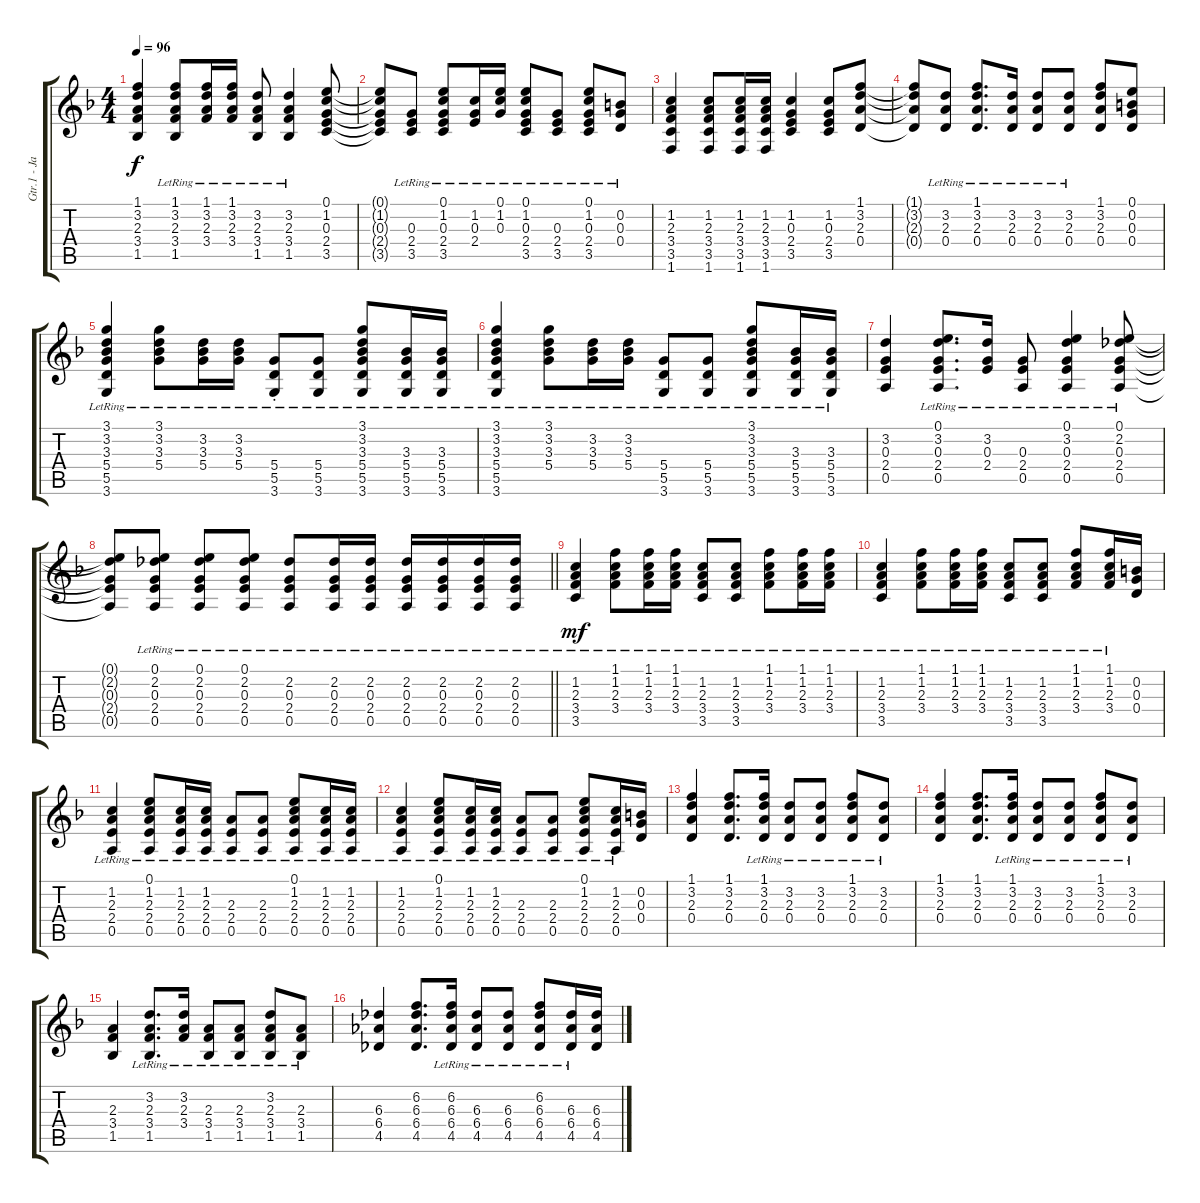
\track ("Gtr.1 - James Dean Bradfield" "Gtr.1 - Ja") {instrument acousticguitarsteel}
\staff {score tabs}
\tuning (E4 B3 G3 D3 A2 E2) {hide}
\ts (4 4)
\tempo 96
\clef g2
\ks f
(1.1 3.2 2.3 3.4 1.5).4{dy f} (1.1{lr} 3.2{lr} 2.3{lr} 3.4{lr} 1.5{lr}).8 (1.1{lr} 3.2{lr} 2.3{lr} 3.4{lr}).16 (1.1{lr} 3.2{lr} 2.3{lr} 3.4{lr}).16 (3.2{lr} 2.3{lr} 3.4{lr} 1.5{lr}).8 (3.2{lr} 2.3{lr} 3.4{lr} 1.5{lr}).4 (0.1 1.2 0.3 2.4 3.5).8 |
(0.1{t} 1.2{t} 0.3{t} 2.4{t} 3.5{t}).8 (0.3{lr} 2.4{lr} 3.5{lr}).8 (0.1{lr} 1.2{lr} 0.3{lr} 2.4{lr} 3.5{lr}).8 (1.2{lr} 0.3{lr} 2.4{lr}).16 (0.1{lr} 1.2{lr} 0.3{lr}).16 (0.1{lr} 1.2{lr} 0.3{lr} 2.4{lr} 3.5{lr}).8 (0.3{lr} 2.4{lr} 3.5{lr}).8 (0.1{lr} 1.2{lr} 0.3{lr} 2.4{lr} 3.5{lr}).8 (0.2{lr} 0.3{lr} 0.4{lr}).8 |
(1.2 2.3 3.4 3.5 1.6).4 (1.2 2.3 3.4 3.5 1.6).8 (1.2 2.3 3.4 3.5 1.6).16 (1.2 2.3 3.4 3.5 1.6).16 (1.2 0.3 2.4 3.5).4 (1.2 0.3 2.4 3.5).8 (1.1 3.2 2.3 0.4).8 |
(1.1{t} 3.2{t} 2.3{t} 0.4{t}).8 (3.2{lr} 2.3{lr} 0.4{lr}).8 (1.1{lr} 3.2{lr} 2.3{lr} 0.4{lr}).8{d} (3.2{lr} 2.3{lr} 0.4{lr}).16 (3.2{lr} 2.3{lr} 0.4{lr}).8 (3.2{lr} 2.3{lr} 0.4{lr}).8 (1.1 3.2 2.3 0.4).8 (0.1 0.2 0.3 0.4).8 |
(3.1{lr} 3.2{lr} 3.3{lr} 5.4{lr} 5.5{lr} 3.6{lr}).4 (3.1{lr} 3.2{lr} 3.3{lr} 5.4{lr}).8 (3.2{lr} 3.3{lr} 5.4{lr}).16 (3.2{lr} 3.3{lr} 5.4{lr}).16 (5.4{st lr} 5.5{st lr} 3.6{st lr}).8 (5.4{lr} 5.5{lr} 3.6{lr}).8 (3.1{lr} 3.2{lr} 3.3{lr} 5.4{lr} 5.5{lr} 3.6{lr}).8 (3.3{lr} 5.4{lr} 5.5{lr} 3.6{lr}).16 (3.3{lr} 5.4{lr} 5.5{lr} 3.6{lr}).16 |
(3.1{lr} 3.2{lr} 3.3{lr} 5.4{lr} 5.5{lr} 3.6{lr}).4 (3.1{lr} 3.2{lr} 3.3{lr} 5.4{lr}).8 (3.2{lr} 3.3{lr} 5.4{lr}).16 (3.2{lr} 3.3{lr} 5.4{lr}).16 (5.4{lr} 5.5{lr} 3.6{lr}).8 (5.4{lr} 5.5{lr} 3.6{lr}).8 (3.1{lr} 3.2{lr} 3.3{lr} 5.4{lr} 5.5{lr} 3.6{lr}).8 (3.3{lr} 5.4{lr} 5.5{lr} 3.6{lr}).16 (3.3{lr} 5.4{lr} 5.5{lr} 3.6{lr}).16 |
(3.2 0.3 2.4 0.5).4 (0.1{lr} 3.2{lr} 0.3{lr} 2.4{lr} 0.5{lr}).8{d} (3.2{lr} 0.3{lr} 2.4{lr}).16 (0.3{lr} 2.4{lr} 0.5{lr}).8 (0.1{lr} 3.2{lr} 0.3{lr} 2.4{lr} 0.5{lr}).4 (0.1{lr} 2.2{lr} 0.3{lr} 2.4{lr} 0.5{lr}).8 |
\barLineRight lightlight
(0.1{t} 2.2{t} 0.3{t} 2.4{t} 0.5{t}).8 (0.1{lr} 2.2{lr} 0.3{lr} 2.4{lr} 0.5{lr}).8 (0.1{lr} 2.2{lr} 0.3{lr} 2.4{lr} 0.5{lr}).8 (0.1{lr} 2.2{lr} 0.3{lr} 2.4{lr} 0.5{lr}).8 (2.2{lr} 0.3{lr} 2.4{lr} 0.5{lr}).8 (2.2{lr} 0.3{lr} 2.4{lr} 0.5{lr}).16 (2.2{lr} 0.3{lr} 2.4{lr} 0.5{lr}).16 (2.2{lr} 0.3{lr} 2.4{lr} 0.5{lr}).16 (2.2{lr} 0.3{lr} 2.4{lr} 0.5{lr}).16 (2.2{lr} 0.3{lr} 2.4{lr} 0.5{lr}).16 (2.2{lr} 0.3{lr} 2.4{lr} 0.5{lr}).16 |
(1.2{lr} 2.3{lr} 3.4{lr} 3.5{lr}).4{dy mf} (1.1{lr} 1.2{lr} 2.3{lr} 3.4{lr}).8 (1.1{lr} 1.2{lr} 2.3{lr} 3.4{lr}).16 (1.1{lr} 1.2{lr} 2.3{lr} 3.4{lr}).16 (1.2{lr} 2.3{lr} 3.4{lr} 3.5{lr}).8 (1.2{lr} 2.3{lr} 3.4{lr} 3.5{lr}).8 (1.1{lr} 1.2{lr} 2.3{lr} 3.4{lr}).8 (1.1{lr} 1.2{lr} 2.3{lr} 3.4{lr}).16 (1.1{lr} 1.2{lr} 2.3{lr} 3.4{lr}).16 |
(1.2{lr} 2.3{lr} 3.4{lr} 3.5{lr}).4 (1.1{lr} 1.2{lr} 2.3{lr} 3.4{lr}).8 (1.1{lr} 1.2{lr} 2.3{lr} 3.4{lr}).16 (1.1{lr} 1.2{lr} 2.3{lr} 3.4{lr}).16 (1.2{lr} 2.3{lr} 3.4{lr} 3.5{lr}).8 (1.2{lr} 2.3{lr} 3.4{lr} 3.5{lr}).8 (1.1{lr} 1.2{lr} 2.3{lr} 3.4{lr}).8 (1.1{lr} 1.2{lr} 2.3{lr} 3.4{lr}).16 (0.2 0.3 0.4).16 |
(1.2{lr} 2.3{lr} 2.4{lr} 0.5{lr}).4 (0.1{lr} 1.2{lr} 2.3{lr} 2.4{lr} 0.5{lr}).8 (1.2{lr} 2.3{lr} 2.4{lr} 0.5{lr}).16 (1.2{lr} 2.3{lr} 2.4{lr} 0.5{lr}).16 (2.3{lr} 2.4{lr} 0.5{lr}).8 (2.3{lr} 2.4{lr} 0.5{lr}).8 (0.1{lr} 1.2{lr} 2.3{lr} 2.4{lr} 0.5{lr}).8 (1.2{lr} 2.3{lr} 2.4{lr} 0.5{lr}).16 (1.2{lr} 2.3{lr} 2.4{lr} 0.5{lr}).16 |
(1.2{lr} 2.3{lr} 2.4{lr} 0.5{lr}).4 (0.1{lr} 1.2{lr} 2.3{lr} 2.4{lr} 0.5{lr}).8 (1.2{lr} 2.3{lr} 2.4{lr} 0.5{lr}).16 (1.2{lr} 2.3{lr} 2.4{lr} 0.5{lr}).16 (2.3{lr} 2.4{lr} 0.5{lr}).8 (2.3{lr} 2.4{lr} 0.5{lr}).8 (0.1{lr} 1.2{lr} 2.3{lr} 2.4{lr} 0.5{lr}).8 (1.2{lr} 2.3{lr} 2.4{lr} 0.5{lr}).16 (0.2 0.3 0.4).16 |
(1.1 3.2 2.3 0.4).4 (1.1 3.2 2.3 0.4).8{d} (1.1{lr} 3.2{lr} 2.3{lr} 0.4{lr}).16 (3.2{lr} 2.3{lr} 0.4{lr}).8 (3.2{lr} 2.3{lr} 0.4{lr}).8 (1.1{lr} 3.2{lr} 2.3{lr} 0.4{lr}).8 (3.2{lr} 2.3{lr} 0.4{lr}).8 |
(1.1 3.2 2.3 0.4).4 (1.1 3.2 2.3 0.4).8{d} (1.1{lr} 3.2{lr} 2.3{lr} 0.4{lr}).16 (3.2{lr} 2.3{lr} 0.4{lr}).8 (3.2{lr} 2.3{lr} 0.4{lr}).8 (1.1{lr} 3.2{lr} 2.3{lr} 0.4{lr}).8 (3.2{lr} 2.3{lr} 0.4{lr}).8 |
(2.3 3.4 1.5).4 (3.2{lr} 2.3{lr} 3.4{lr} 1.5{lr}).8{d} (3.2{lr} 2.3{lr} 3.4{lr}).16 (2.3{lr} 3.4{lr} 1.5{lr}).8 (2.3{lr} 3.4{lr} 1.5{lr}).8 (3.2{lr} 2.3{lr} 3.4{lr} 1.5{lr}).8 (2.3{lr} 3.4{lr} 1.5{lr}).8 |
(6.3 6.4 4.5).4 (6.2 6.3 6.4 4.5).8{d} (6.2{lr} 6.3{lr} 6.4{lr} 4.5{lr}).16 (6.3{lr} 6.4{lr} 4.5{lr}).8 (6.3{lr} 6.4{lr} 4.5{lr}).8 (6.2{lr} 6.3{lr} 6.4{lr} 4.5{lr}).8 (6.3{lr} 6.4{lr} 4.5{lr}).16 (6.3 6.4 4.5).16
